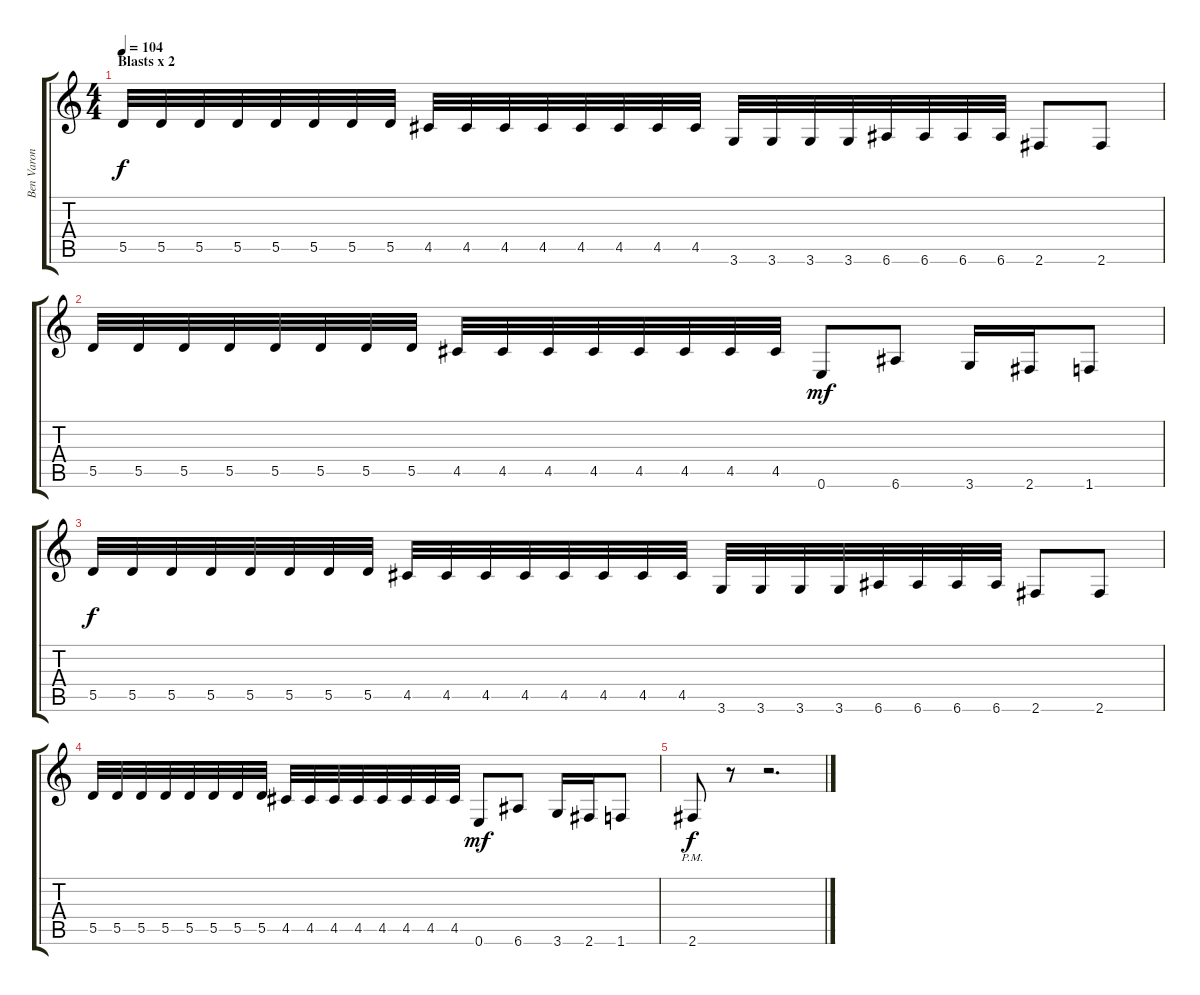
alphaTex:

\track ("Ben Varon" "Ben Varon") {instrument distortionguitar}
\staff {score tabs}
\tuning (E4 B3 G3 D3 A2 E2) {hide}
\ts (4 4)
\section ("" "Blasts x 2")
\tempo 104
\clef g2
\ks c
5.5.32{dy f} 5.5.32 5.5.32 5.5.32 5.5.32 5.5.32 5.5.32 5.5.32 4.5.32 4.5.32 4.5.32 4.5.32 4.5.32 4.5.32 4.5.32 4.5.32 3.6.32 3.6.32 3.6.32 3.6.32 6.6.32 6.6.32 6.6.32 6.6.32 2.6.8 2.6.8 |
5.5.32 5.5.32 5.5.32 5.5.32 5.5.32 5.5.32 5.5.32 5.5.32 4.5.32 4.5.32 4.5.32 4.5.32 4.5.32 4.5.32 4.5.32 4.5.32 0.6.8{dy mf} 6.6.8 3.6.16 2.6.16 1.6.8 |
5.5.32{dy f} 5.5.32 5.5.32 5.5.32 5.5.32 5.5.32 5.5.32 5.5.32 4.5.32 4.5.32 4.5.32 4.5.32 4.5.32 4.5.32 4.5.32 4.5.32 3.6.32 3.6.32 3.6.32 3.6.32 6.6.32 6.6.32 6.6.32 6.6.32 2.6.8 2.6.8 |
5.5.32 5.5.32 5.5.32 5.5.32 5.5.32 5.5.32 5.5.32 5.5.32 4.5.32 4.5.32 4.5.32 4.5.32 4.5.32 4.5.32 4.5.32 4.5.32 0.6.8{dy mf} 6.6.8 3.6.16 2.6.16 1.6.8 |
2.6{pm}.8{dy f} r.8 r.2{d}
